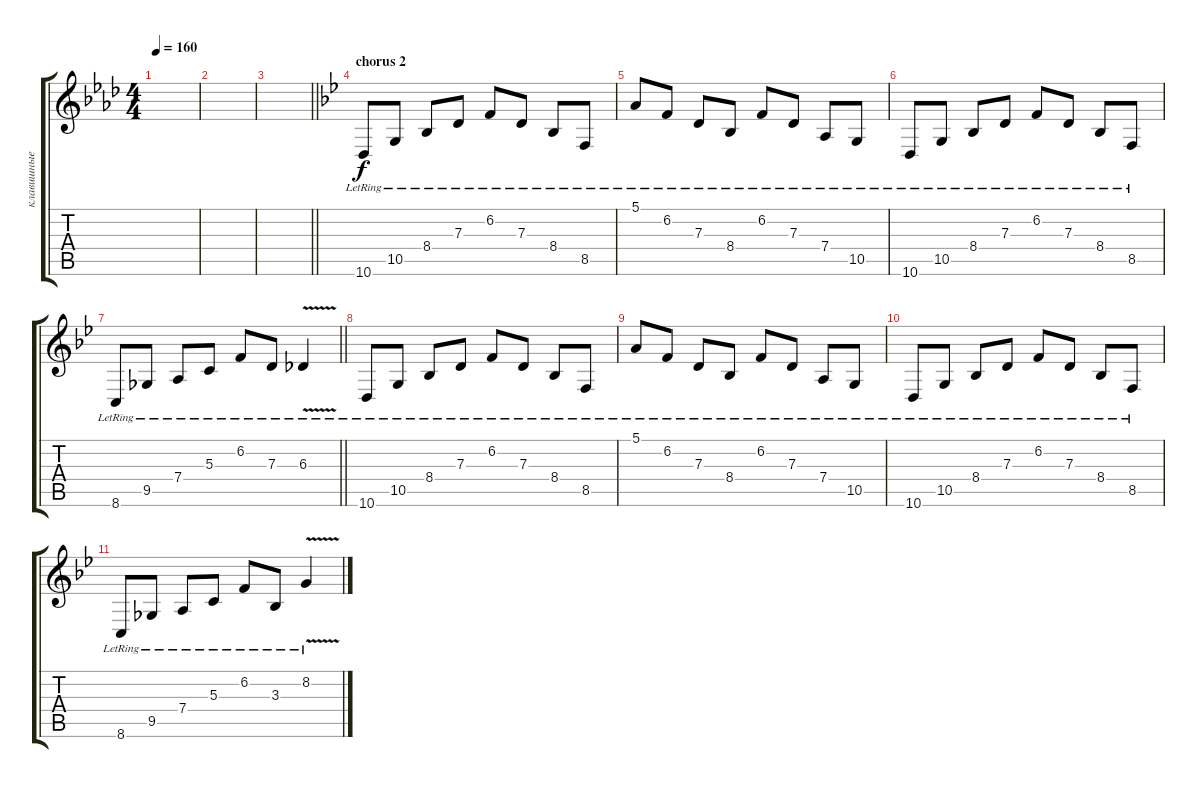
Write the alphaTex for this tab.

\track ("клавишные 3" "клавишные ") {instrument harpsichord}
\staff {score tabs}
\tuning (E4 B3 G3 D3 A2 E2) {hide}
\ts (4 4)
\tempo 160
\clef g2
\ks fminor
|
|
\barLineRight lightlight
|
\section ("" "chorus 2")
\ks gminor
10.6{lr}.8 10.5{lr}.8 8.4{lr}.8 7.3{lr}.8 6.2{lr}.8 7.3{lr}.8 8.4{lr}.8 8.5{lr}.8 |
5.1{lr}.8 6.2{lr}.8 7.3{lr}.8 8.4{lr}.8 6.2{lr}.8 7.3{lr}.8 7.4{lr}.8 10.5{lr}.8 |
10.6{lr}.8 10.5{lr}.8 8.4{lr}.8 7.3{lr}.8 6.2{lr}.8 7.3{lr}.8 8.4{lr}.8 8.5{lr}.8 |
\barLineRight lightlight
8.6{lr}.8 9.5{lr}.8 7.4{lr}.8 5.3{lr}.8 6.2{lr}.8 7.3{lr}.8 6.3{v lr}.4 |
10.6{lr}.8 10.5{lr}.8 8.4{lr}.8 7.3{lr}.8 6.2{lr}.8 7.3{lr}.8 8.4{lr}.8 8.5{lr}.8 |
5.1{lr}.8 6.2{lr}.8 7.3{lr}.8 8.4{lr}.8 6.2{lr}.8 7.3{lr}.8 7.4{lr}.8 10.5{lr}.8 |
10.6{lr}.8 10.5{lr}.8 8.4{lr}.8 7.3{lr}.8 6.2{lr}.8 7.3{lr}.8 8.4{lr}.8 8.5{lr}.8 |
8.6{lr}.8 9.5{lr}.8 7.4{lr}.8 5.3{lr}.8 6.2{lr}.8 3.3{lr}.8 8.2{v lr}.4
